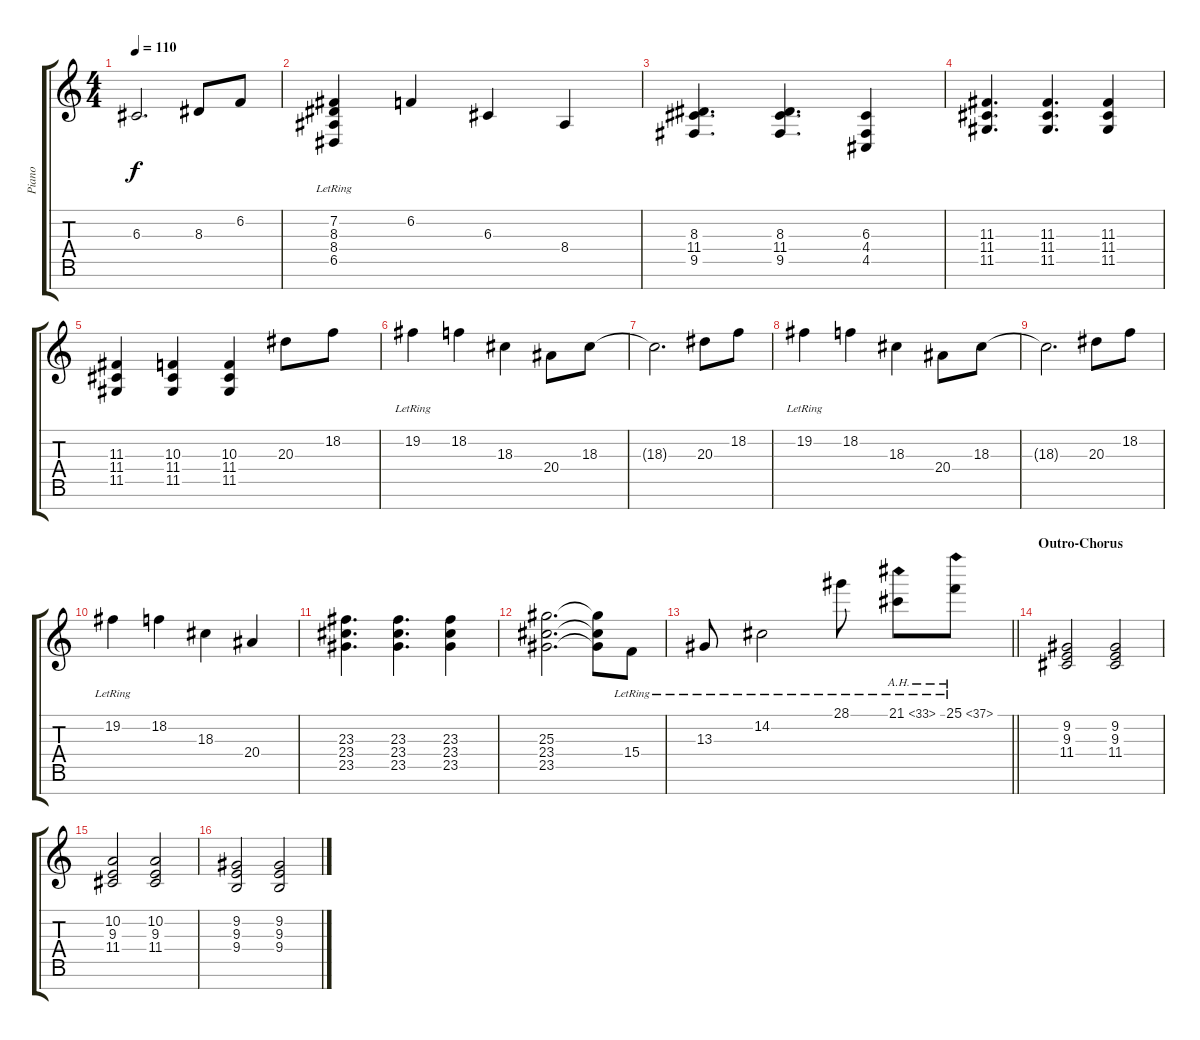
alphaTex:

\track ("Piano" "Piano") {instrument acousticgrandpiano}
\staff {score tabs}
\tuning (E4 B3 G3 D3 A2 E2 B1) {hide}
\ts (4 4)
\tempo 110
\clef g2
\ks c
6.3{t}.2{d dy f} 8.3.8 6.2.8 |
(7.2{lr} 8.3{lr} 8.4{lr} 6.5{lr}).4 6.2.4 6.3.4 8.4.4 |
(8.3 11.4 9.5).4{d} (8.3 11.4 9.5).4{d} (6.3 4.4 4.5).4 |
(11.3 11.4 11.5).4{d} (11.3 11.4 11.5).4{d} (11.3 11.4 11.5).4 |
(11.3 11.4 11.5).4 (10.3 11.4 11.5).4 (10.3 11.4 11.5).4 20.3.8 18.2.8 |
19.2{lr}.4 18.2.4 18.3.4 20.4.8 18.3.8 |
18.3{t}.2{d} 20.3.8 18.2.8 |
19.2{lr}.4 18.2.4 18.3.4 20.4.8 18.3.8 |
18.3{t}.2{d} 20.3.8 18.2.8 |
19.2{lr}.4 18.2.4 18.3.4 20.4.4 |
(23.3 23.4 23.5).4{d} (23.3 23.4 23.5).4{d} (23.3 23.4 23.5).4 |
(25.3 23.4 23.5).2{d} (25.3{t} 23.4{t} 23.5{t}).8 15.4{lr}.8 |
\barLineRight lightlight
13.3{lr}.8 14.2{lr}.2 28.1{lr}.8 21.1{ah 12 lr}.8 25.1{ah 12 lr}.8 |
\section ("" "Outro-Chorus")
(9.2 9.3 11.4).2 (9.2 9.3 11.4).2 |
(10.2 9.3 11.4).2 (10.2 9.3 11.4).2 |
(9.2 9.3 9.4).2 (9.2 9.3 9.4).2
